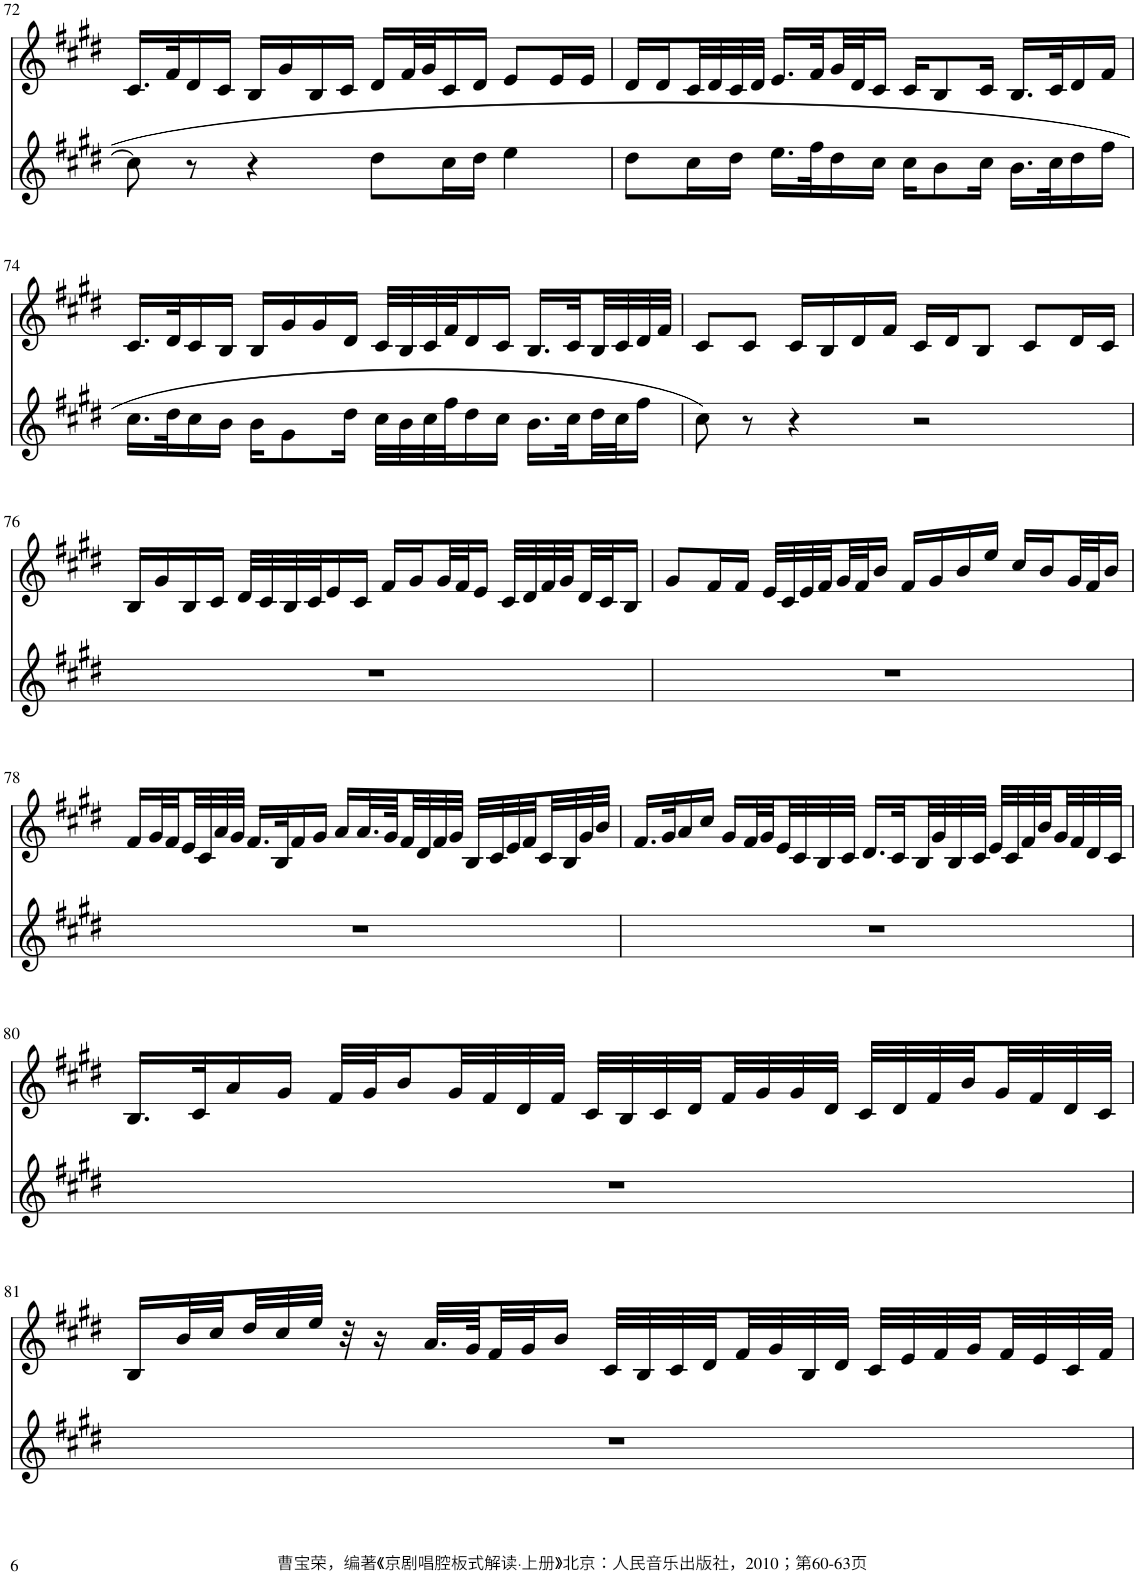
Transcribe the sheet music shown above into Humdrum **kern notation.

**kern	**kern
*part2	*part1
*staff2	*staff1
*I"Piano	*I"Piano
*I'Pno	*I'Pno
!!LO:PB:g=z
*clefG2	*clefG2
*k[f#c#g#d#]	*k[f#c#g#d#]
*M4/4	*M4/4
=72	=72
8cc#\]	16.c#/LL
.	32f#/K
8r	16d#/
.	16c#/JJ
4r	16B/LL
.	16g#/
.	16B/
.	16c#/JJ
8dd#\L	16d#/LL
.	32f#/L
.	32g#/J
16cc#\L	16c#/
16dd#\JJ	16d#/JJ
4ee\	8e/L
.	16e/L
.	16e/JJ
=73	=73
8dd#\L	16d#/LL
.	16d#/
16cc#\L	32c#/L
.	32d#/
16dd#\JJ	32c#/
.	32d#/JJJ
16.ee\LL	16.e/LL
32ff#\K	32f#/L
16dd#\	32g#/
.	32d#/J
16cc#\JJ	16c#/JJ
16cc#\KL	16c#/KL
8b\	8B/
16cc#\Jk	16c#/Jk
16.b\LL	16.B/LL
32cc#\K	32c#/K
16dd#\	16d#/
16ff#\JJ	16f#/JJ
!!LO:LB:g=z
=74	=74
16.cc#\LL	16.c#/LL
32dd#\K	32d#/K
16cc#\	16c#/
16b\JJ	16B/JJ
16b\KL	16B/LL
8g#\	16g#/
.	16g#/
16dd#\Jk	16d#/JJ
32cc#\LLL	32c#/LLL
32b\	32B/
32cc#\	32c#/
32ff#\J	32f#/J
16dd#\	16d#/
16cc#\JJ	16c#/JJ
16.b\LL	16.B/LL
32cc#\L	32c#/L
32dd#\	32B/
32cc#\J	32c#/
16ff#\JJ	32d#/
.	32f#/JJJ
=75	=75
8cc#\	8c#/L
8r	8c#/J
4r	16c#/LL
.	16B/
.	16d#/
.	16f#/JJ
2r	16c#/LL
.	16d#/J
.	8B/J
.	8c#/L
.	16d#/L
.	16c#/JJ
!!LO:LB:g=z
=76	=76
1r	16B/LL
.	16g#/
.	16B/
.	16c#/JJ
.	32d#/LLL
.	32c#/
.	32B/
.	32c#/J
.	16e/
.	16c#/JJ
.	16f#/LL
.	16g#/
.	32g#/L
.	32f#/J
.	16e/JJ
.	32c#/LLL
.	32d#/
.	32f#/
.	32g#/
.	32d#/
.	32c#/J
.	16B/JJ
=77	=77
1r	8g#/L
.	16f#/L
.	16f#/JJ
.	32e/LLL
.	32c#/
.	32e/
.	32f#/
.	32g#/
.	32f#/J
.	16b/JJ
.	16f#/LL
.	16g#/
.	16b/
.	16ee/JJ
.	16cc#/LL
.	16b/
.	32g#/L
.	32f#/J
.	16b/JJ
!!LO:LB:g=z
=78	=78
1r	16f#/LL
.	32g#/L
.	32f#/
.	32e/
.	32c#/
.	32a/
.	32g#/JJJ
.	16.f#/LL
.	32B/K
.	16f#/
.	16g#/JJ
.	16a/LL
.	32.a/L
.	64g#/K
.	32f#/
.	32d#/
.	32f#/
.	32g#/JJJ
.	32B/LLL
.	32c#/
.	32e/
.	32f#/
.	32c#/
.	32B/
.	32g#/
.	32b/JJJ
=79	=79
1r	16.f#/LL
.	32g#/K
.	16a/
.	16cc#/JJ
.	16g#/LL
.	32f#/L
.	32g#/
.	32e/
.	32c#/
.	32B/
.	32c#/JJJ
.	16.d#/LL
.	32c#/L
.	32B/
.	32g#/
.	32B/
.	32c#/JJJ
.	32e/LLL
.	32c#/
.	32f#/
.	32b/
.	32g#/
.	32f#/
.	32d#/
.	32c#/JJJ
!!LO:LB:g=z
=80	=80
1r	16.B/LL
.	32c#/K
.	16a/
.	16g#/JJ
.	32f#/LLL
.	32g#/J
.	16b/
.	32g#/L
.	32f#/
.	32d#/
.	32f#/JJJ
.	32c#/LLL
.	32B/
.	32c#/
.	32d#/
.	32f#/
.	32g#/
.	32g#/
.	32d#/JJJ
.	32c#/LLL
.	32d#/
.	32f#/
.	32b/
.	32g#/
.	32f#/
.	32d#/
.	32c#/JJJ
!!LO:LB:g=z
=81	=81
1r	16B/LL
.	32b/L
.	32cc#/
.	32dd#/
.	32cc#/
.	32ee/JJJ
.	32r
.	16r
.	32.a/LLL
.	64g#/K
.	32f#/
.	32g#/J
.	16b/JJ
.	32c#/LLL
.	32B/
.	32c#/
.	32d#/
.	32f#/
.	32g#/
.	32B/
.	32d#/JJJ
.	32c#/LLL
.	32e/
.	32f#/
.	32g#/
.	32f#/
.	32e/
.	32c#/
.	32f#/JJJ
=	=
*-	*-
